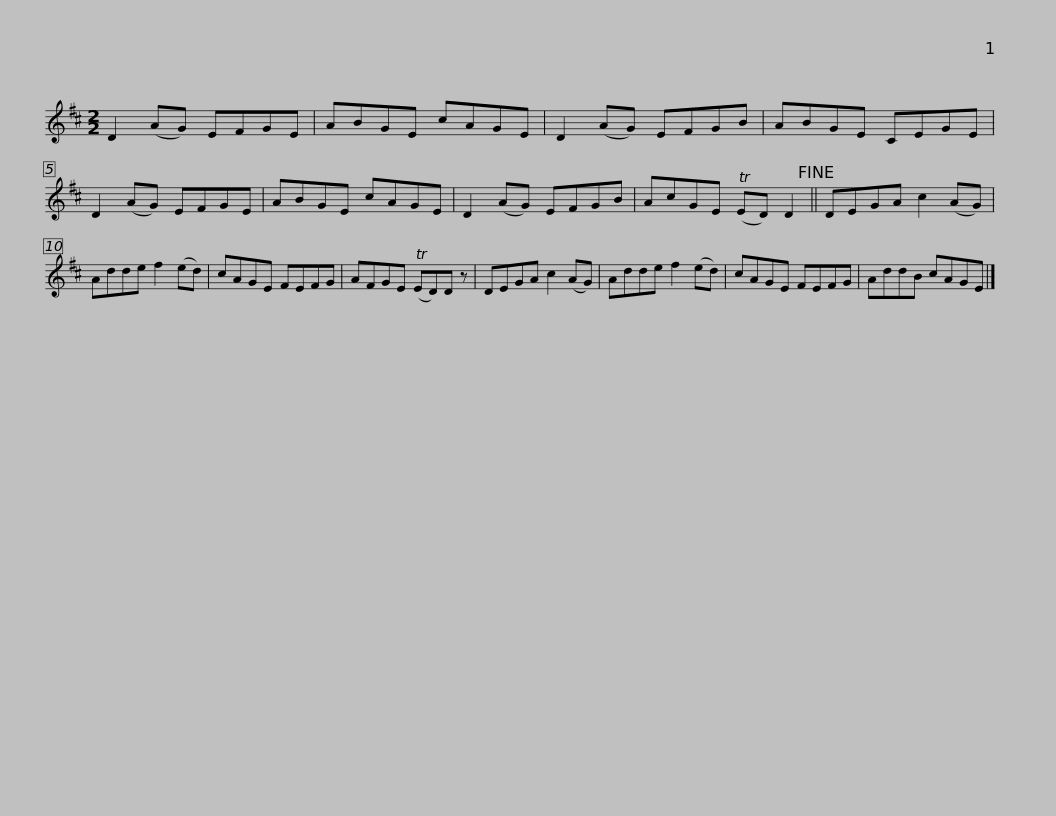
X:1
L:1/8
M:2/2
I:linebreak $
K:D
V:1 treble
V:1
 D2 (AG) EFGE | ABGE cAGE | D2 (AG) EFGB | ABGE CEGE | D2 (AG) EFGE | %5
 ABGE cAGE |$ D2 (AG) EFGB | AcGE (TED) D2!fine! || DEGA c2 (AG) | Adde f2 (ed) | %10
 cAGE FEFG | AFGE (TED)D z |$ DEGA c2 (AG) | Adde f2 (ed) | cAGE FEFG | %15
 AddB cAGE |] %16
